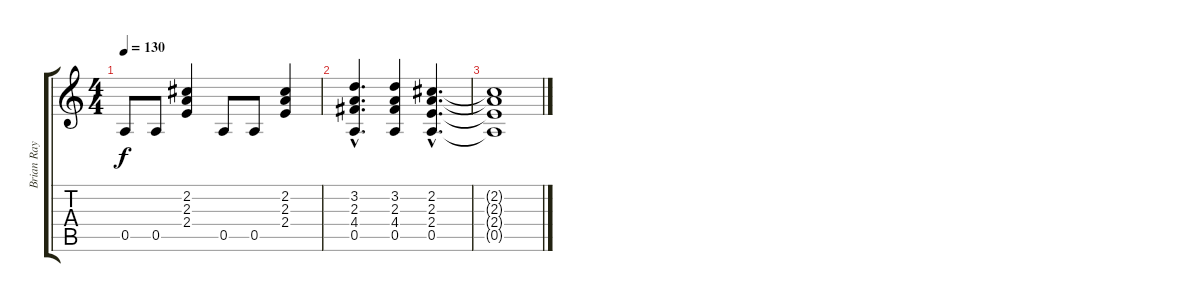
\track ("Brian Ray" "Brian Ray") {instrument electricguitarclean}
\staff {score tabs}
\tuning (E4 B3 G3 D3 A2 E2) {hide}
\ts (4 4)
\tempo 130
\clef g2
\ks c
0.5.8{dy f} 0.5.8 (2.2 2.3 2.4).4 0.5.8 0.5.8 (2.2 2.3 2.4).4 |
(3.2{hac} 2.3{hac} 4.4{hac} 0.5{hac}).4{d} (3.2 2.3 4.4 0.5).4 (2.2{hac} 2.3{hac} 2.4{hac} 0.5{hac}).4{d} |
(2.2{t} 2.3{t} 2.4{t} 0.5{t}).1
